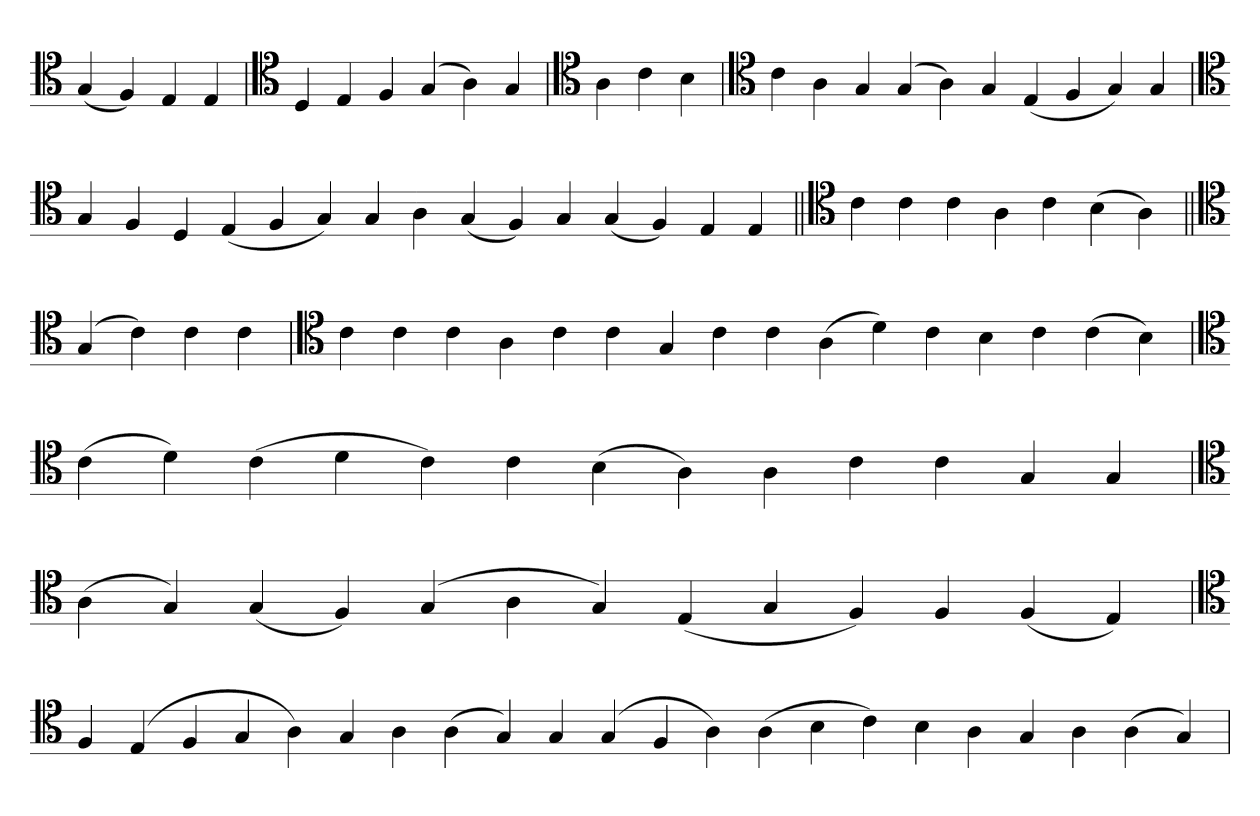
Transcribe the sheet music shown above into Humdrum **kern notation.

**kern
*part1
*staff1
*clefC4
=
(4G
4F)
4E
4E
=
*clefC4
4D
4E
4F
(4G
4A)
4G
='
*clefC4
4A
4c
4B
=`
*clefC4
4c
4A
4G
(4G
4A)
4G
(4E
4F
4G)
4G
='
*clefC4
4G
4F
4D
(4E
4F
4G)
4G
4A
(4G
4F)
4G
(4G
4F)
4E
4E
=||
*clefC4
4c
4c
4c
4A
4c
(4B
4A)
=||
*clefC4
(4G
4c)
4c
4c
=`
*clefC4
4c
4c
4c
4A
4c
4c
4G
4c
4c
(4A
4d)
4c
4B
4c
(4c
4B)
='
*clefC4
(4c
4d)
(4c
4d
4c)
4c
(4B
4A)
4A
4c
4c
4G
4G
=`
*clefC4
(4A
4G)
(4G
4F)
(4G
4A
4G)
(4E
4G
4F)
4F
(4F
4E)
=
*clefC4
4F
(4E
4F
4G
4A)
4G
4A
(4A
4G)
4G
(4G
4F
4A)
(4A
4B
4c)
4B
4A
4G
4A
(4A
4G)
='
*-
